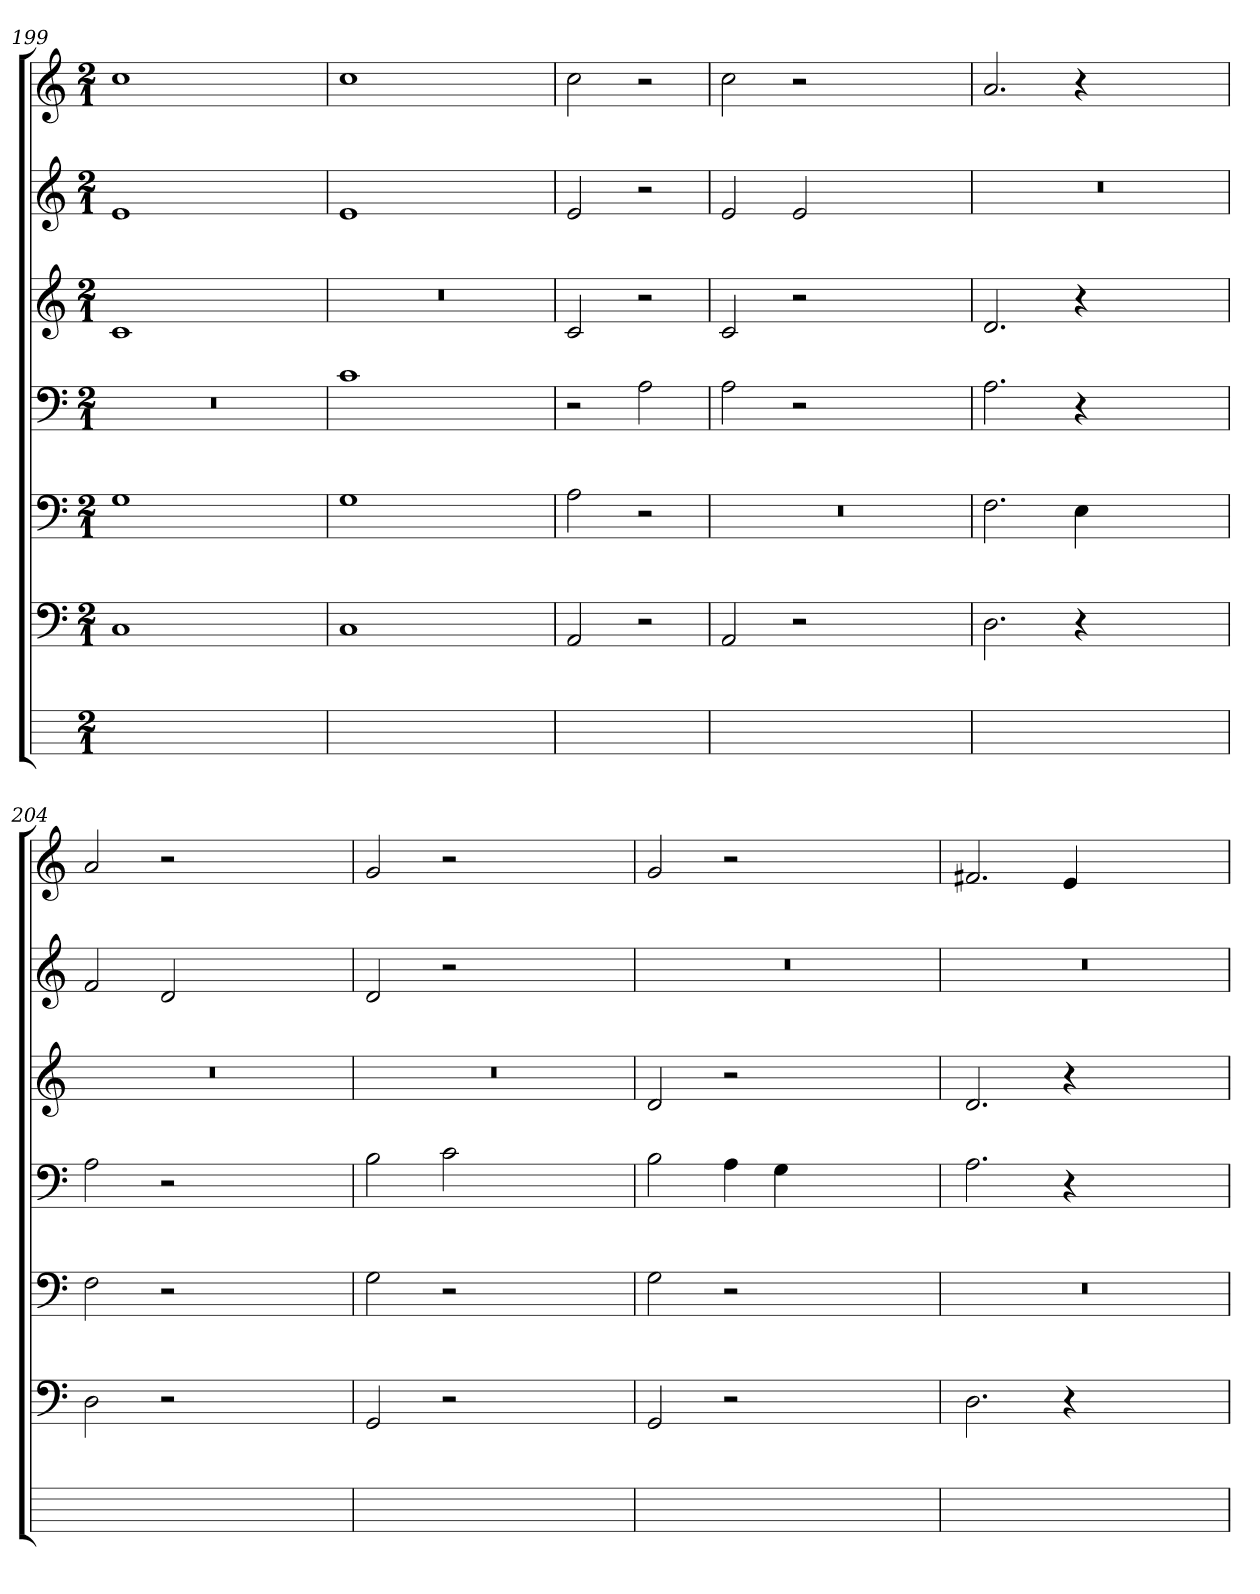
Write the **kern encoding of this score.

**kern	**kern	**kern	**kern	**kern	**kern	**kern
*part7	*part6	*part5	*part4	*part3	*part2	*part1
*staff7	*staff6	*staff5	*staff4	*staff3	*staff2	*staff1
*	*clefF4	*clefF4	*clefF4	*clefG2	*clefG2	*clefG2
*	*k[]	*k[]	*k[]	*k[]	*k[]	*k[]
*	*C:	*C:	*C:	*C:	*C:	*C:
*M2/1	*M2/1	*M2/1	*M2/1	*M2/1	*M2/1	*M2/1
=199	=199	=199	=199	=199	=199	=199
0ryy	1C	1G	0r	1c	1e	1cc
.	1ryy	1ryy	.	1ryy	1ryy	1ryy
=200	=200	=200	=200	=200	=200	=200
0ryy	1Ci	1Gi	1c	0r	1ei	1cci
.	1ryy	1ryy	1ryy	.	1ryy	1ryy
=201	=201	=201	=201	=201	=201	=201
1ryy	2AA	2A	2r	2c	2e	2cci
.	2r	2r	2A	2r	2r	2r
=202	=202	=202	=202	=202	=202	=202
0ryy	2AAi	0r	2A	2ci	2ei	2cci
.	2r	.	2r	2r	2ei	2r
.	1ryy	.	1ryy	1ryy	1ryy	1ryy
=203	=203	=203	=203	=203	=203	=203
0ryy	2.D	2.F	2.Ai	2.d	0r	2.a
.	4r	4Ej	4r	4r	.	4r
.	1ryy	1ryy	1ryy	1ryy	.	1ryy
=204	=204	=204	=204	=204	=204	=204
0ryy	2Di	2Fi	2Ai	0r	2fi	2ai
.	2r	2r	2r	.	2d	2r
.	1ryy	1ryy	1ryy	.	1ryy	1ryy
=205	=205	=205	=205	=205	=205	=205
0ryy	2GG	2G	2BZ	0r	2d	2g
.	2r	2r	2c	.	2r	2r
.	1ryy	1ryy	1ryy	.	1ryy	1ryy
=206	=206	=206	=206	=206	=206	=206
0ryy	2GGi	2Gi	2B	2d	0r	2gi
.	2r	2r	4Aj	2r	.	2r
.	.	.	4Gj	.	.	.
.	1ryy	1ryy	1ryy	1ryy	.	1ryy
=207	=207	=207	=207	=207	=207	=207
0ryy	2.D	0r	2.A	2.di	0r	2.f#XV
.	4r	.	4r	4r	.	4ej
.	1ryy	.	1ryy	1ryy	.	1ryy
=	=	=	=	=	=	=
*-	*-	*-	*-	*-	*-	*-
